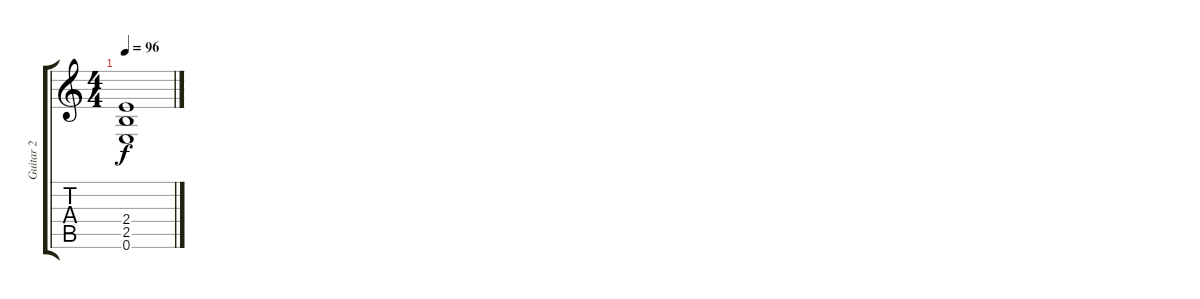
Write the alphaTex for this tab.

\track ("Guitar 2" "Guitar 2") {instrument overdrivenguitar}
\staff {score tabs}
\tuning (E4 B3 G3 D3 A2 E2) {hide}
\ts (4 4)
\tempo 96
\clef g2
\ks c
(2.4{t} 2.5{t} 0.6{t}).1{dy f}
